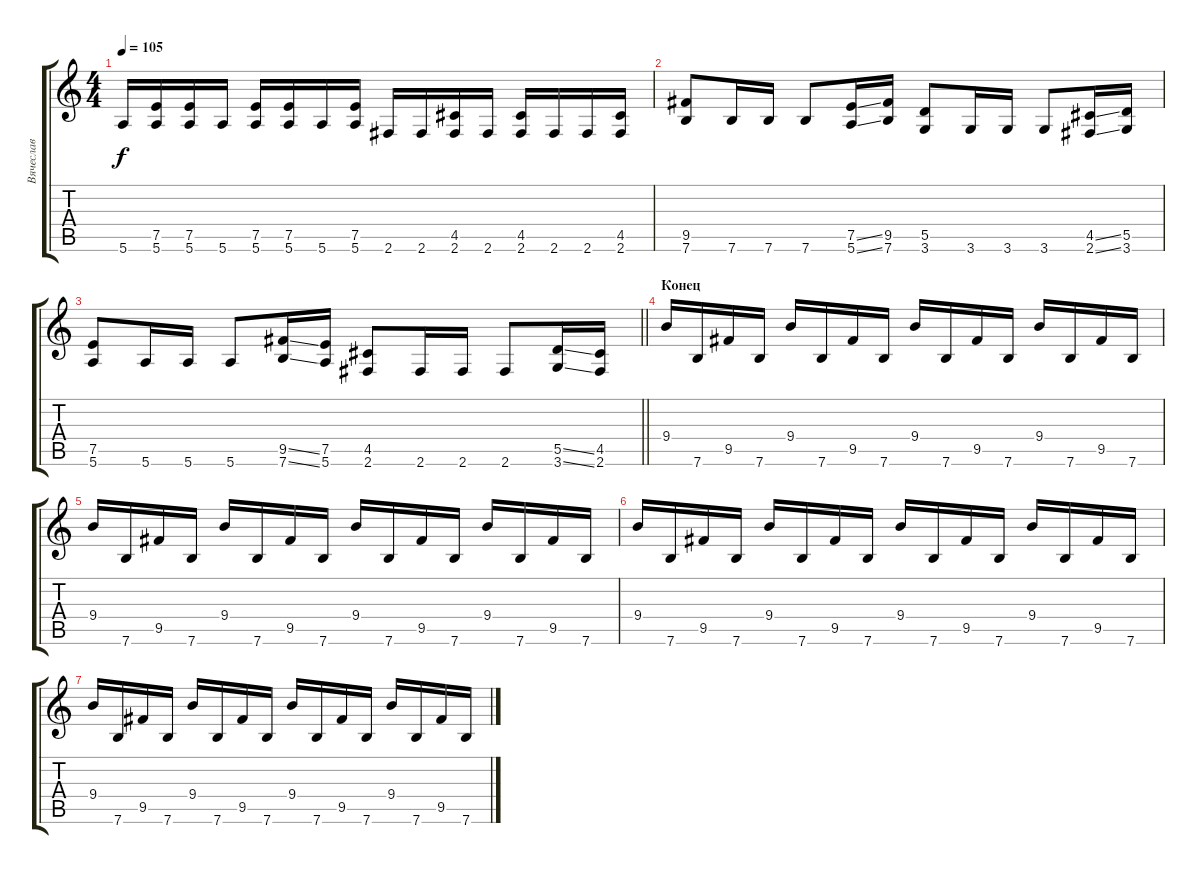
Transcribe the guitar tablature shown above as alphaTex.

\track ("Вячеслав" "Вячеслав") {instrument distortionguitar}
\staff {score tabs}
\tuning (E4 B3 G3 D3 A2 E2) {hide}
\ts (4 4)
\tempo 105
\clef g2
\ks c
5.6.16{dy f} (7.5 5.6).16 (7.5 5.6).16 5.6.16 (7.5 5.6).16 (7.5 5.6).16 5.6.16 (7.5 5.6).16 2.6.16 2.6.16 (4.5 2.6).16 2.6.16 (4.5 2.6).16 2.6.16 2.6.16 (4.5 2.6).16 |
(9.5 7.6).8 7.6.16 7.6.16 7.6.8 (7.5{ss} 5.6{ss}).16 (9.5 7.6).16 (5.5 3.6).8 3.6.16 3.6.16 3.6.8 (4.5{ss} 2.6{ss}).16 (5.5 3.6).16 |
\barLineRight lightlight
(7.5 5.6).8 5.6.16 5.6.16 5.6.8 (9.5{ss} 7.6{ss}).16 (7.5 5.6).16 (4.5 2.6).8 2.6.16 2.6.16 2.6.8 (5.5{ss} 3.6{ss}).16 (4.5 2.6).16 |
\section ("" "Конец")
9.4.16 7.6.16 9.5.16 7.6.16 9.4.16 7.6.16 9.5.16 7.6.16 9.4.16 7.6.16 9.5.16 7.6.16 9.4.16 7.6.16 9.5.16 7.6.16 |
9.4.16{volume 13} 7.6.16 9.5.16 7.6.16 9.4.16 7.6.16 9.5.16 7.6.16 9.4.16 7.6.16 9.5.16 7.6.16 9.4.16 7.6.16 9.5.16 7.6.16 |
9.4.16{volume 10} 7.6.16 9.5.16 7.6.16 9.4.16 7.6.16 9.5.16 7.6.16 9.4.16 7.6.16 9.5.16 7.6.16 9.4.16 7.6.16 9.5.16 7.6.16 |
9.4.16{volume 5} 7.6.16 9.5.16 7.6.16 9.4.16 7.6.16 9.5.16 7.6.16 9.4.16 7.6.16 9.5.16 7.6.16 9.4.16 7.6.16 9.5.16 7.6.16
